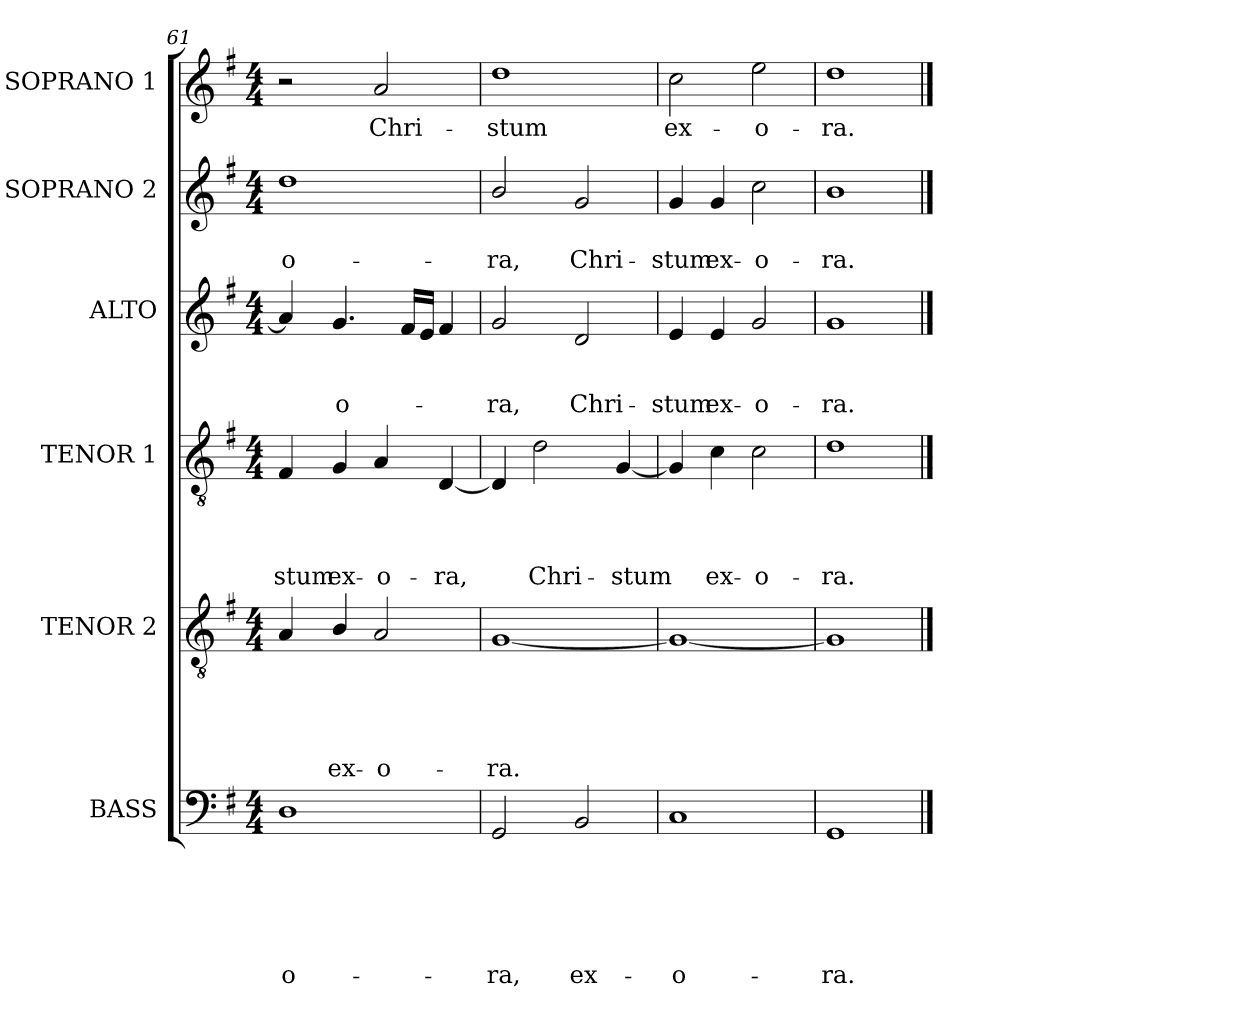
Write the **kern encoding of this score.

**kern	**text	**text	**text	**text	**text	**text	**kern	**text	**text	**text	**text	**text	**kern	**text	**text	**text	**text	**kern	**text	**text	**text	**kern	**text	**text	**kern	**text
*part6	*part6	*part6	*part6	*part6	*part6	*part6	*part5	*part5	*part5	*part5	*part5	*part5	*part4	*part4	*part4	*part4	*part4	*part3	*part3	*part3	*part3	*part2	*part2	*part2	*part1	*part1
*staff6	*staff6	*staff6	*staff6	*staff6	*staff6	*staff6	*staff5	*staff5	*staff5	*staff5	*staff5	*staff5	*staff4	*staff4	*staff4	*staff4	*staff4	*staff3	*staff3	*staff3	*staff3	*staff2	*staff2	*staff2	*staff1	*staff1
*I"BASS	*	*	*	*	*	*	*I"TENOR 2	*	*	*	*	*	*I"TENOR 1	*	*	*	*	*I"ALTO	*	*	*	*I"SOPRANO 2	*	*	*I"SOPRANO 1	*
*I'B.	*	*	*	*	*	*	*I'T.2	*	*	*	*	*	*I'T.1	*	*	*	*	*I'A.	*	*	*	*I'S.2	*	*	*I'S.1	*
*clefF4	*	*	*	*	*	*	*clefGv2	*	*	*	*	*	*clefGv2	*	*	*	*	*clefG2	*	*	*	*clefG2	*	*	*clefG2	*
*k[f#]	*	*	*	*	*	*	*k[f#]	*	*	*	*	*	*k[f#]	*	*	*	*	*k[f#]	*	*	*	*k[f#]	*	*	*k[f#]	*
*G:	*	*	*	*	*	*	*G:	*	*	*	*	*	*G:	*	*	*	*	*G:	*	*	*	*G:	*	*	*G:	*
*M4/4	*	*	*	*	*	*	*M4/4	*	*	*	*	*	*M4/4	*	*	*	*	*M4/4	*	*	*	*M4/4	*	*	*M4/4	*
=61	=61	=61	=61	=61	=61	=61	=61	=61	=61	=61	=61	=61	=61	=61	=61	=61	=61	=61	=61	=61	=61	=61	=61	=61	=61	=61
!	!	!	!	!	!	!LO:LY:b:rj	!	!	!	!	!	!	!	!	!	!	!LO:LY:b	!	!	!	!	!	!	!LO:LY:b:rj	!	!
1D	.	.	.	.	.	-o-	4A/	.	.	.	.	.	4F#/	.	.	.	-stum	4a/]	.	.	.	1dd	.	-o-	2r	.
!	!	!	!	!	!	!	!	!	!	!	!	!LO:LY:b	!	!	!	!	!LO:LY:b	!	!	!	!LO:LY:b	!	!	!	!	!
.	.	.	.	.	.	.	4B/	.	.	.	.	ex-	4G/	.	.	.	ex-	4.g/	.	.	-o-	.	.	.	.	.
!	!	!	!	!	!	!	!	!	!	!	!	!LO:LY:b	!	!	!	!	!LO:LY:b	!	!	!	!	!	!	!	!	!LO:LY:b
.	.	.	.	.	.	.	2A/	.	.	.	.	-o-	4A/	.	.	.	-o-	.	.	.	.	.	.	.	2a/	Chri-
.	.	.	.	.	.	.	.	.	.	.	.	.	.	.	.	.	.	16f#/LL	.	.	.	.	.	.	.	.
.	.	.	.	.	.	.	.	.	.	.	.	.	.	.	.	.	.	16e/JJ	.	.	.	.	.	.	.	.
!	!	!	!	!	!	!	!	!	!	!	!	!	!	!	!	!	!LO:LY:b	!	!	!	!	!	!	!	!	!
.	.	.	.	.	.	.	.	.	.	.	.	.	[<4D/	.	.	.	-ra,	4f#/	.	.	.	.	.	.	.	.
=62	=62	=62	=62	=62	=62	=62	=62	=62	=62	=62	=62	=62	=62	=62	=62	=62	=62	=62	=62	=62	=62	=62	=62	=62	=62	=62
!	!	!	!	!	!	!LO:LY:b	!	!	!	!	!	!LO:LY:b	!	!	!	!	!	!	!	!	!LO:LY:b	!	!	!LO:LY:b	!	!LO:LY:b
2GG/	.	.	.	.	.	-ra,	[<1G	.	.	.	.	-ra.	4D/]	.	.	.	.	2g/	.	.	-ra,	2b/	.	-ra,	1dd	-stum
!	!	!	!	!	!	!	!	!	!	!	!	!	!	!	!	!	!LO:LY:b	!	!	!	!	!	!	!	!	!
.	.	.	.	.	.	.	.	.	.	.	.	.	2d\	.	.	.	Chri-	.	.	.	.	.	.	.	.	.
!	!	!	!	!	!	!LO:LY:b	!	!	!	!	!	!	!	!	!	!	!	!	!	!	!LO:LY:b	!	!	!LO:LY:b	!	!
2BB/	.	.	.	.	.	ex-	.	.	.	.	.	.	.	.	.	.	.	2d/	.	.	Chri-	2g/	.	Chri-	.	.
!	!	!	!	!	!	!	!	!	!	!	!	!	!	!	!	!	!LO:LY:b	!	!	!	!	!	!	!	!	!
.	.	.	.	.	.	.	.	.	.	.	.	.	[<4G/	.	.	.	-stum	.	.	.	.	.	.	.	.	.
=63	=63	=63	=63	=63	=63	=63	=63	=63	=63	=63	=63	=63	=63	=63	=63	=63	=63	=63	=63	=63	=63	=63	=63	=63	=63	=63
!	!	!	!	!	!	!LO:LY:b:rj	!	!	!	!	!	!	!	!	!	!	!	!	!	!	!LO:LY:b	!	!	!LO:LY:b	!	!LO:LY:b
1C	.	.	.	.	.	-o-	1G_	.	.	.	.	.	4G/]	.	.	.	.	4e/	.	.	-stum	4g/	.	-stum	2cc\	ex-
!	!	!	!	!	!	!	!	!	!	!	!	!	!	!	!	!	!LO:LY:b	!	!	!	!LO:LY:b	!	!	!LO:LY:b	!	!
.	.	.	.	.	.	.	.	.	.	.	.	.	4c\	.	.	.	ex-	4e/	.	.	ex-	4g/	.	ex-	.	.
!	!	!	!	!	!	!	!	!	!	!	!	!	!	!	!	!	!LO:LY:b	!	!	!	!LO:LY:b	!	!	!LO:LY:b	!	!LO:LY:b
.	.	.	.	.	.	.	.	.	.	.	.	.	2c\	.	.	.	-o-	2g/	.	.	-o-	2cc\	.	-o-	2ee\	-o-
=64	=64	=64	=64	=64	=64	=64	=64	=64	=64	=64	=64	=64	=64	=64	=64	=64	=64	=64	=64	=64	=64	=64	=64	=64	=64	=64
!	!	!	!	!	!	!LO:LY:b	!	!	!	!	!	!	!	!	!	!	!LO:LY:b	!	!	!	!LO:LY:b	!	!	!LO:LY:b	!	!LO:LY:b
1GG	.	.	.	.	.	-ra.	1G]	.	.	.	.	.	1d	.	.	.	-ra.	1g	.	.	-ra.	1b	.	-ra.	1dd	-ra.
==	==	==	==	==	==	==	==	==	==	==	==	==	==	==	==	==	==	==	==	==	==	==	==	==	==	==
*-	*-	*-	*-	*-	*-	*-	*-	*-	*-	*-	*-	*-	*-	*-	*-	*-	*-	*-	*-	*-	*-	*-	*-	*-	*-	*-
